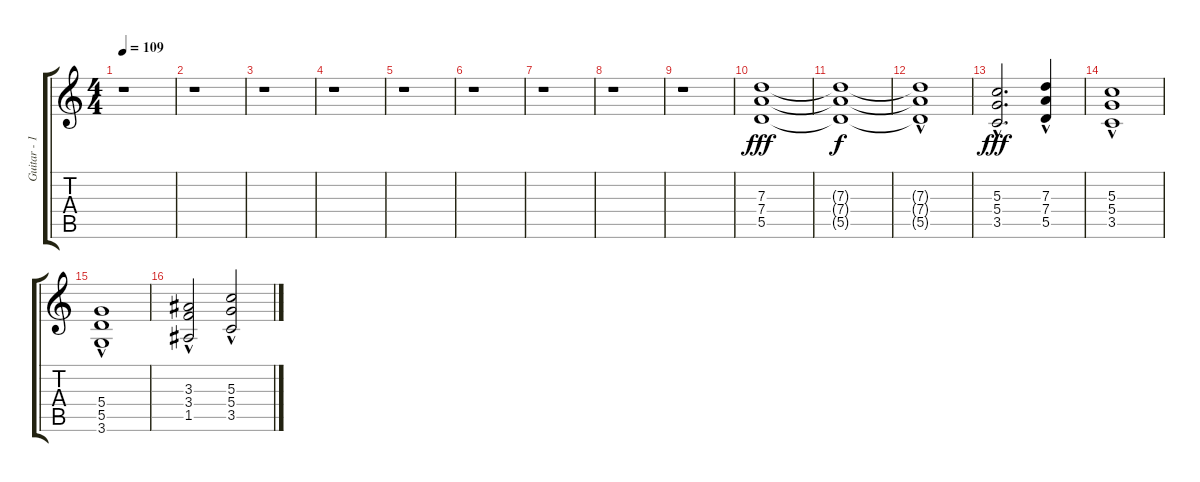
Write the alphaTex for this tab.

\track ("Guitar - 1" "Guitar - 1") {instrument overdrivenguitar}
\staff {score tabs}
\tuning (E4 B3 G3 D3 A2 E2) {hide}
\ts (4 4)
\tempo 109
\clef g2
\ks c
r.1{dy f} |
r.1 |
r.1 |
r.1 |
r.1 |
r.1 |
r.1 |
r.1 |
r.1 |
(7.3 7.4 5.5).1{dy fff} |
(7.3{t} 7.4{t} 5.5{t}).1{dy f} |
(7.3{hac t} 7.4{hac t} 5.5{t}).1 |
(5.3 5.4{hac} 3.5).2{d dy fff} (7.3{hac} 7.4 5.5).4 |
(5.3{hac} 5.4 3.5{hac}).1 |
(5.4{hac} 5.5 3.6{hac}).1 |
(3.3{hac} 3.4{hac} 1.5{hac}).2 (5.3{hac} 5.4 3.5{hac}).2
